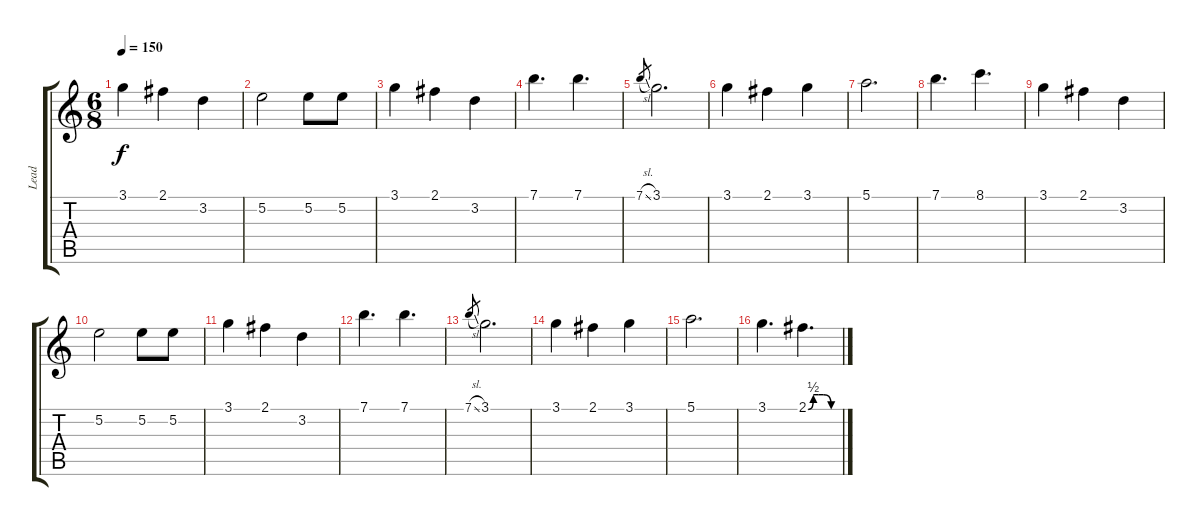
\track ("Lead" "Lead") {instrument distortionguitar}
\staff {score tabs}
\tuning (E4 B3 G3 D3 A2 E2) {hide}
\ts (6 8)
\tempo 150
\clef g2
\ks c
3.1.4{dy f} 2.1.4 3.2.4 |
5.2.2 5.2.8 5.2.8 |
3.1.4 2.1.4 3.2.4 |
7.1.4{d} 7.1.4{d} |
7.1{sl}.8{gr} 3.1.2{d} |
3.1.4 2.1.4 3.1.4 |
5.1.2{d} |
7.1.4{d} 8.1.4{d} |
3.1.4 2.1.4 3.2.4 |
5.2.2 5.2.8 5.2.8 |
3.1.4 2.1.4 3.2.4 |
7.1.4{d} 7.1.4{d} |
7.1{sl}.8{gr} 3.1.2{d} |
3.1.4 2.1.4 3.1.4 |
5.1.2{d} |
3.1.4{d} 2.1{be (custom 0 0 10 2 20 2 30 2 45 0 60 0)}.4{d}
